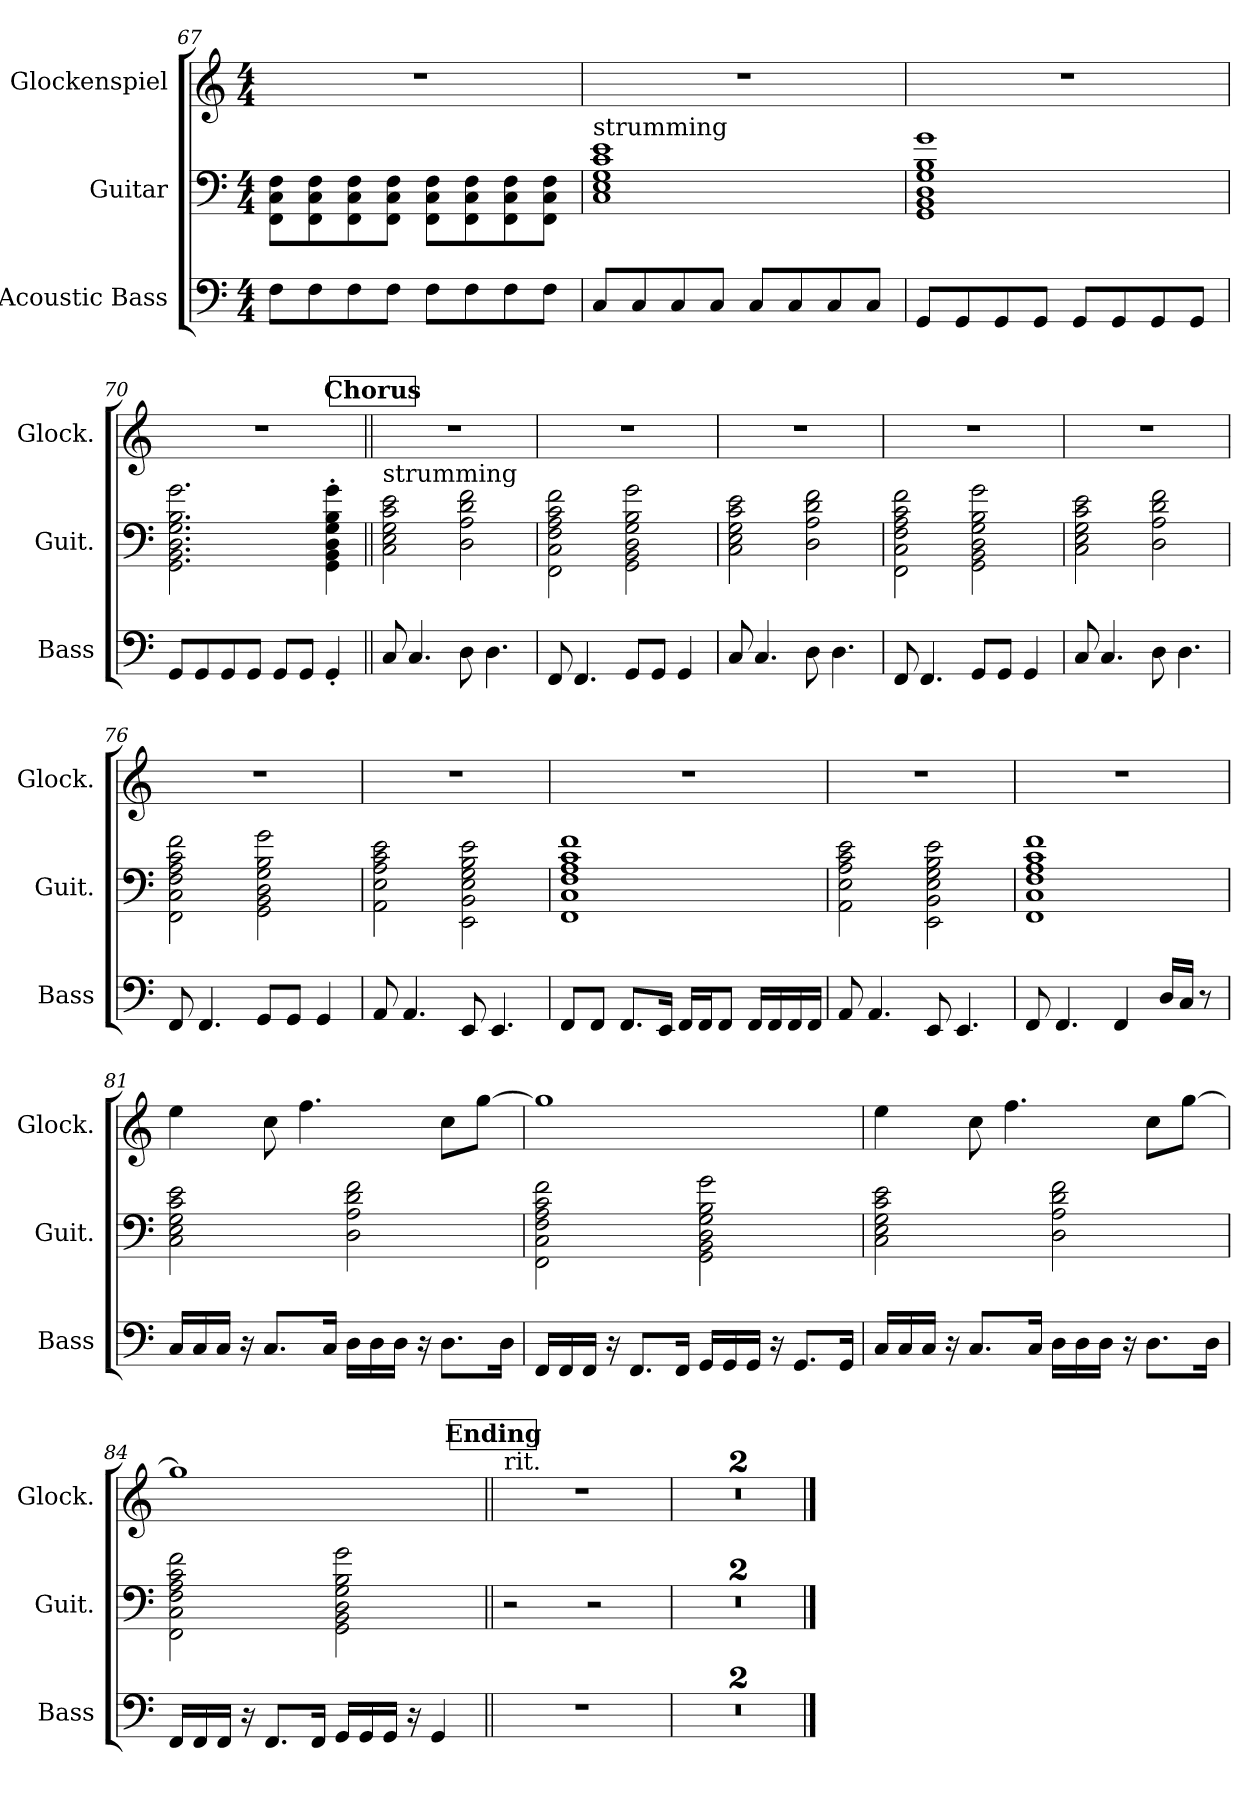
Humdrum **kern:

**kern	**kern	**kern
*part3	*part2	*part1
*staff3	*staff2	*staff1
*I"Acoustic Bass	*I"Guitar	*I"Glockenspiel
*I'Bass	*I'Guit.	*I'Glock.
*clefF4	*	*clefG2
*ITrd7c12	*	*ITrd-14c-24
*k[]	*k[]	*k[]
*M4/4	*M4/4	*M4/4
=67	=67	=67
8FF\L	8FF\ 8C\ 8F\L	1r
8FF\	8FF\ 8C\ 8F\	.
8FF\	8FF\ 8C\ 8F\	.
8FF\J	8FF\ 8C\ 8F\J	.
8FF\L	8FF\ 8C\ 8F\L	.
8FF\	8FF\ 8C\ 8F\	.
8FF\	8FF\ 8C\ 8F\	.
8FF\J	8FF\ 8C\ 8F\J	.
=68	=68	=68
!	!LO:TX:a:t=strumming	!
8CC/L	1C 1E 1G 1c 1e	1r
8CC/	.	.
8CC/	.	.
8CC/J	.	.
8CC/L	.	.
8CC/	.	.
8CC/	.	.
8CC/J	.	.
!!LO:LB:g=z
=69	=69	=69
8GGG/L	1GG 1BB 1D 1G 1B 1g	1r
8GGG/	.	.
8GGG/	.	.
8GGG/J	.	.
8GGG/L	.	.
8GGG/	.	.
8GGG/	.	.
8GGG/J	.	.
=70	=70	=70
8GGG/L	2.GG\ 2.BB\ 2.D\ 2.G\ 2.B\ 2.g\	1r
8GGG/	.	.
8GGG/	.	.
8GGG/J	.	.
8GGG/L	.	.
8GGG/J	.	.
4GGG'/	4GG\' 4BB\' 4D\' 4G\' 4B\' 4g\'	.
!!LO:REH:place=s1:a:B:fs=14:t=Chorus
=71||	=71||	=71||
!	!LO:TX:a:t=strumming	!
8CC/	2C\ 2E\ 2G\ 2c\ 2e\	1r
4.CC/	.	.
8DD\	2D\ 2A\ 2d\ 2f\	.
4.DD\	.	.
=72	=72	=72
8FFF/	2FF\ 2C\ 2F\ 2A\ 2c\ 2f\	1r
4.FFF/	.	.
8GGG/L	2GG\ 2BB\ 2D\ 2G\ 2B\ 2g\	.
8GGG/J	.	.
4GGG/	.	.
=73	=73	=73
8CC/	2C\ 2E\ 2G\ 2c\ 2e\	1r
4.CC/	.	.
8DD\	2D\ 2A\ 2d\ 2f\	.
4.DD\	.	.
=74	=74	=74
8FFF/	2FF\ 2C\ 2F\ 2A\ 2c\ 2f\	1r
4.FFF/	.	.
8GGG/L	2GG\ 2BB\ 2D\ 2G\ 2B\ 2g\	.
8GGG/J	.	.
4GGG/	.	.
!!LO:LB:g=z
=75	=75	=75
8CC/	2C\ 2E\ 2G\ 2c\ 2e\	1r
4.CC/	.	.
8DD\	2D\ 2A\ 2d\ 2f\	.
4.DD\	.	.
=76	=76	=76
8FFF/	2FF\ 2C\ 2F\ 2A\ 2c\ 2f\	1r
4.FFF/	.	.
8GGG/L	2GG\ 2BB\ 2D\ 2G\ 2B\ 2g\	.
8GGG/J	.	.
4GGG/	.	.
=77	=77	=77
8AAA/	2AA\ 2E\ 2A\ 2c\ 2e\	1r
4.AAA/	.	.
8EEE/	2EE\ 2BB\ 2E\ 2G\ 2B\ 2e\	.
4.EEE/	.	.
=78	=78	=78
8FFF/L	1FF 1C 1F 1A 1c 1f	1r
8FFF/J	.	.
8.FFF/L	.	.
16EEE/Jk	.	.
16FFF/LL	.	.
16FFF/J	.	.
8FFF/J	.	.
16FFF/LL	.	.
16FFF/	.	.
16FFF/	.	.
16FFF/JJ	.	.
=79	=79	=79
8AAA/	2AA\ 2E\ 2A\ 2c\ 2e\	1r
4.AAA/	.	.
8EEE/	2EE\ 2BB\ 2E\ 2G\ 2B\ 2e\	.
4.EEE/	.	.
!!LO:PB:g=z
=80	=80	=80
8FFF/	1FF 1C 1F 1A 1c 1f	1r
4.FFF/	.	.
4FFF/	.	.
16DD/LL	.	.
16CC/JJ	.	.
8r	.	.
=81	=81	=81
16CC/LL	2C\ 2E\ 2G\ 2c\ 2e\	4eeee\
16CC/	.	.
16CC/JJ	.	.
16r	.	.
8.CC/L	.	8cccc\
.	.	4.ffff\
16CC/Jk	.	.
16DD\LL	2D\ 2A\ 2d\ 2f\	.
16DD\	.	.
16DD\JJ	.	.
16r	.	.
8.DD\L	.	8cccc\L
.	.	[8gggg\J
16DD\Jk	.	.
=82	=82	=82
16FFF/LL	2FF\ 2C\ 2F\ 2A\ 2c\ 2f\	1gggg]
16FFF/	.	.
16FFF/JJ	.	.
16r	.	.
8.FFF/L	.	.
16FFF/Jk	.	.
16GGG/LL	2GG\ 2BB\ 2D\ 2G\ 2B\ 2g\	.
16GGG/	.	.
16GGG/JJ	.	.
16r	.	.
8.GGG/L	.	.
16GGG/Jk	.	.
!!LO:LB:g=z
=83	=83	=83
16CC/LL	2C\ 2E\ 2G\ 2c\ 2e\	4eeee\
16CC/	.	.
16CC/JJ	.	.
16r	.	.
8.CC/L	.	8cccc\
.	.	4.ffff\
16CC/Jk	.	.
16DD\LL	2D\ 2A\ 2d\ 2f\	.
16DD\	.	.
16DD\JJ	.	.
16r	.	.
8.DD\L	.	8cccc\L
.	.	[8gggg\J
16DD\Jk	.	.
=84	=84	=84
16FFF/LL	2FF\ 2C\ 2F\ 2A\ 2c\ 2f\	1gggg]
16FFF/	.	.
16FFF/JJ	.	.
16r	.	.
8.FFF/L	.	.
16FFF/Jk	.	.
16GGG/LL	2GG\ 2BB\ 2D\ 2G\ 2B\ 2g\	.
16GGG/	.	.
16GGG/JJ	.	.
16r	.	.
4GGG/	.	.
!!LO:REH:place=s1:a:B:fs=14:t=Ending
=85||	=85||	=85||
!	!	!LO:TX:t=rit.
1r	2r	1r
.	2r	.
=86	=86	=86
1r	1r	1r
=87	=87	=87
1r	1r;<	1r;<
==	==	==
*-	*-	*-
